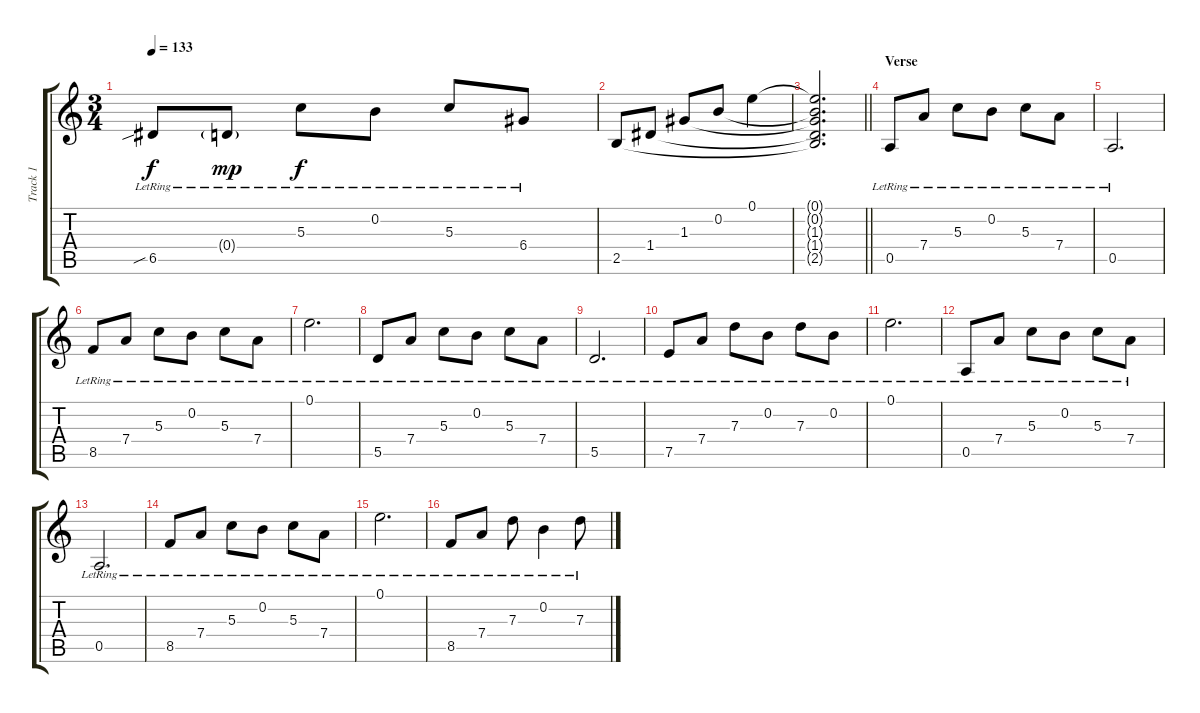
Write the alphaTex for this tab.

\track ("Track 1" "Track 1") {instrument distortionguitar}
\staff {score tabs}
\tuning (E4 B3 G3 D3 A2 E2) {hide}
\ts (3 4)
\tempo 133
\clef g2
\ks c
6.5{sib lr}.8{dy f} 0.4{g lr}.8{dy mp} 5.3{lr}.8{dy f} 0.2{lr}.8 5.3{lr}.8 6.4{lr}.8 |
2.5.8 1.4.8 1.3.8 0.2.8 0.1.4 |
\barLineRight lightlight
(0.1{t} 0.2{t} 1.3{t} 1.4{t} 2.5{t}).2{d} |
\section ("" "Verse")
0.5{lr}.8 7.4{lr}.8 5.3{lr}.8 0.2{lr}.8 5.3{lr}.8 7.4{lr}.8 |
0.5{lr}.2{d} |
8.5{lr}.8 7.4{lr}.8 5.3{lr}.8 0.2{lr}.8 5.3{lr}.8 7.4{lr}.8 |
0.1{lr}.2{d} |
5.5{lr}.8 7.4{lr}.8 5.3{lr}.8 0.2{lr}.8 5.3{lr}.8 7.4{lr}.8 |
5.5{lr}.2{d} |
7.5{lr}.8 7.4{lr}.8 7.3{lr}.8 0.2{lr}.8 7.3{lr}.8 0.2{lr}.8 |
0.1{lr}.2{d} |
0.5{lr}.8 7.4{lr}.8 5.3{lr}.8 0.2{lr}.8 5.3{lr}.8 7.4{lr}.8 |
0.5{lr}.2{d} |
8.5{lr}.8 7.4{lr}.8 5.3{lr}.8 0.2{lr}.8 5.3{lr}.8 7.4{lr}.8 |
0.1{lr}.2{d} |
8.5{lr}.8 7.4{lr}.8 7.3{lr}.8 0.2{lr}.4 7.3{lr}.8
